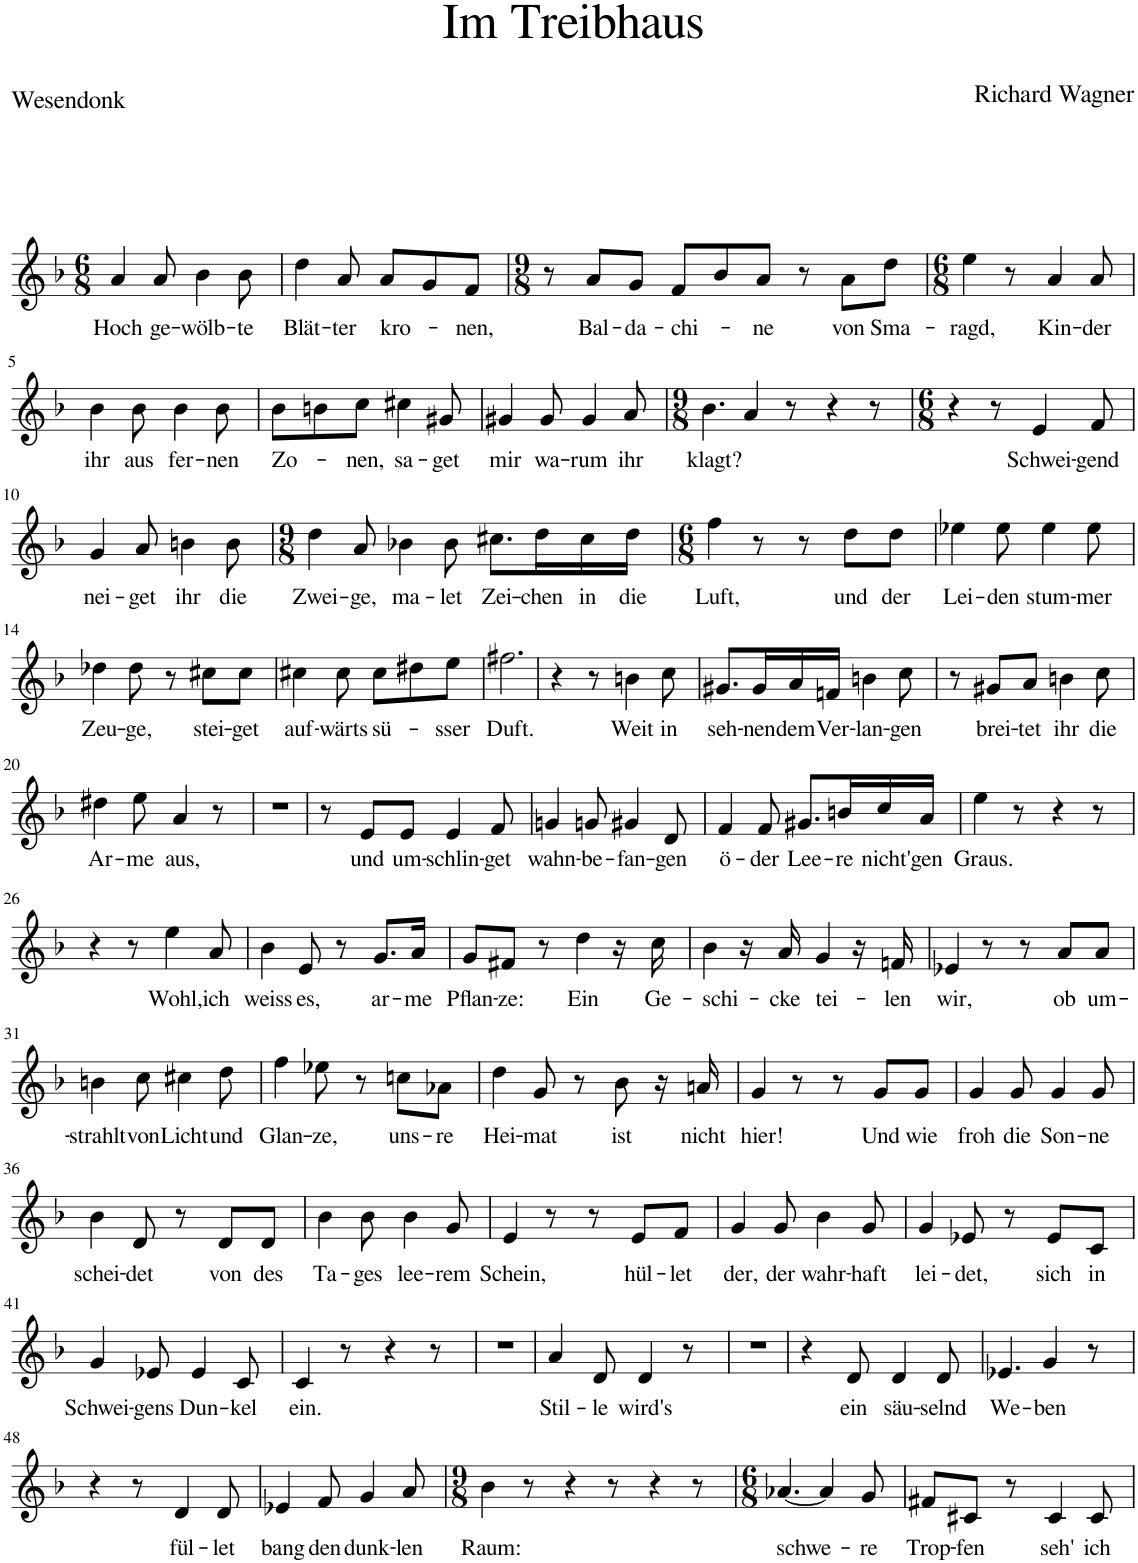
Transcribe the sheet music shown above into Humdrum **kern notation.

**kern	**text
*part1	*part1
*staff1	*staff1
*I"Piano	*
*I'Pno	*
*clefG2	*
*k[b-]	*
*M6/8	*
=1	=1
!	!LO:LY:b
4a/	Hoch
!	!LO:LY:b
8a/	ge-
!	!LO:LY:b
4b-\	-wölb-
!	!LO:LY:b
8b-\	-te
=2	=2
!	!LO:LY:b
4dd\	Blät-
!	!LO:LY:b
8a/	-ter
!	!LO:LY:b
8a/L	-kro-
8g/	.
!	!LO:LY:b
8f/J	-nen,
=3	=3
*M9/8	*
8r	.
!	!LO:LY:b
8a/L	Bal-
!	!LO:LY:b
8g/J	-da-
!	!LO:LY:b
8f/L	-chi-
8b-/	.
!	!LO:LY:b
8a/J	-ne
8r	.
!	!LO:LY:b
8a\L	von
!	!LO:LY:b
8dd\J	Sma-
=4	=4
*M6/8	*
!	!LO:LY:b
4ee\	-ragd,
8r	.
!	!LO:LY:b
4a/	Kin-
!	!LO:LY:b
8a/	-der
!!LO:LB:g=z
=5	=5
!	!LO:LY:b
4b-\	ihr
!	!LO:LY:b
8b-\	aus
!	!LO:LY:b
4b-\	fer-
!	!LO:LY:b
8b-\	-nen
=6	=6
!	!LO:LY:b
8b-\L	Zo-
8bn\	.
!	!LO:LY:b
8cc\J	-nen,
!	!LO:LY:b
4cc#X\	sa-
!	!LO:LY:b
8g#X/	-get
=7	=7
!	!LO:LY:b
4g#X/	mir
!	!LO:LY:b
8g#/	wa-
!	!LO:LY:b
4g#/	-rum
!	!LO:LY:b
8a/	ihr
=8	=8
*M9/8	*
!	!LO:LY:b
4.b-\	klagt?
4a/	.
8r	.
4r	.
8r	.
=9	=9
*M6/8	*
4r	.
8r	.
!	!LO:LY:b
4e/	Schwei-
!	!LO:LY:b
8f/	-gend
!!LO:LB:g=z
=10	=10
!	!LO:LY:b
4g/	nei-
!	!LO:LY:b
8a/	-get
!	!LO:LY:b
4bn\	ihr
!	!LO:LY:b
8b\	die
=11	=11
*M9/8	*
!	!LO:LY:b
4dd\	Zwei-
!	!LO:LY:b
8a/	-ge,
!	!LO:LY:b
4b-X\	ma-
!	!LO:LY:b
8b-\	-let
!	!LO:LY:b
8.cc#X\L	Zei-
!	!LO:LY:b
16dd\L	-chen
!	!LO:LY:b
16cc#\	in
!	!LO:LY:b
16dd\JJ	die
=12	=12
*M6/8	*
!	!LO:LY:b
4ff\	Luft,
8r	.
8r	.
!	!LO:LY:b
8dd\L	und
!	!LO:LY:b
8dd\J	der
=13	=13
!	!LO:LY:b
4ee-X\	Lei-
!	!LO:LY:b
8ee-\	-den
!	!LO:LY:b
4ee-\	stum-
!	!LO:LY:b
8ee-\	-mer
!!LO:LB:g=z
=14	=14
!	!LO:LY:b
4dd-X\	Zeu-
!	!LO:LY:b
8dd-\	-ge,
8r	.
!	!LO:LY:b
8cc#X\L	stei-
!	!LO:LY:b
8cc#\J	-get
=15	=15
!	!LO:LY:b
4cc#X\	auf-
!	!LO:LY:b
8cc#\	-wärts
!	!LO:LY:b
8cc#\L	sü-
8dd#X\	.
!	!LO:LY:b
8ee\J	-sser
=16	=16
!	!LO:LY:b
2.ff#X\	Duft.
=17	=17
4r	.
8r	.
!	!LO:LY:b
4bn\	Weit
!	!LO:LY:b
8cc\	in
=18	=18
!	!LO:LY:b
8.g#X/L	seh-
!	!LO:LY:b
16g#/L	-nen
!	!LO:LY:b
16a/	dem
!	!LO:LY:b
16fn/JJ	Ver-
!	!LO:LY:b
4bn\	-lan-
!	!LO:LY:b
8cc\	-gen
=19	=19
8r	.
!	!LO:LY:b
8g#X/L	brei-
!	!LO:LY:b
8a/J	-tet
!	!LO:LY:b
4bn\	ihr
!	!LO:LY:b
8cc\	die
!!LO:LB:g=z
=20	=20
!	!LO:LY:b
4dd#X\	Ar-
!	!LO:LY:b
8ee\	-me
!	!LO:LY:b
4a/	aus,
8r	.
=21	=21
2.r	.
=22	=22
8r	.
!	!LO:LY:b
8e/L	und
!	!LO:LY:b
8e/J	um-
!	!LO:LY:b
4e/	-schlin-
!	!LO:LY:b
8f/	-get
=23	=23
!	!LO:LY:b
4gn/	wahn-
!	!LO:LY:b
8gn/	-be-
!	!LO:LY:b
4g#X/	-fan-
!	!LO:LY:b
8d/	-gen
=24	=24
!	!LO:LY:b
4f/	ö-
!	!LO:LY:b
8f/	-der
!	!LO:LY:b
8.g#X/L	Lee-
!	!LO:LY:b
16bn/L	-re
!	!LO:LY:b
16cc/	nicht'
!	!LO:LY:b
16a/JJ	-gen
=25	=25
!	!LO:LY:b
4ee\	Graus.
8r	.
4r	.
8r	.
!!LO:LB:g=z
=26	=26
4r	.
8r	.
!	!LO:LY:b
4ee\	Wohl,
!	!LO:LY:b
8a/	ich
=27	=27
!	!LO:LY:b
4b-\	weiss
!	!LO:LY:b
8e/	es,
8r	.
!	!LO:LY:b
8.g/L	ar-
!	!LO:LY:b
16a/Jk	-me
=28	=28
!	!LO:LY:b
8g/L	Pflan-
!	!LO:LY:b
8f#X/J	-ze:
8r	.
!	!LO:LY:b
4dd\	Ein
16r	.
!	!LO:LY:b
16cc\	Ge-
=29	=29
!	!LO:LY:b
4b-\	schi-
16r	.
!	!LO:LY:b
16a/	-cke
!	!LO:LY:b
4g/	tei-
16r	.
!	!LO:LY:b
16fn/	-len
=30	=30
!	!LO:LY:b
4e-X/	wir,
8r	.
8r	.
!	!LO:LY:b
8a/L	ob
!	!LO:LY:b
8a/J	um-
!!LO:LB:g=z
=31	=31
!	!LO:LY:b
4bn\	-strahlt
!	!LO:LY:b
8cc\	von
!	!LO:LY:b
4cc#X\	Licht
!	!LO:LY:b
8dd\	und
=32	=32
!	!LO:LY:b
4ff\	Glan-
!	!LO:LY:b
8ee-X\	-ze,
8r	.
!	!LO:LY:b
8ccn\L	uns-
!	!LO:LY:b
8a-X\J	-re
=33	=33
!	!LO:LY:b
4dd\	Hei-
!	!LO:LY:b
8g/	-mat
8r	.
!	!LO:LY:b
8b-\	ist
16r	.
!	!LO:LY:b
16an/	nicht
=34	=34
!	!LO:LY:b
4g/	hier!
8r	.
8r	.
!	!LO:LY:b
8g/L	Und
!	!LO:LY:b
8g/J	wie
=35	=35
!	!LO:LY:b
4g/	froh
!	!LO:LY:b
8g/	die
!	!LO:LY:b
4g/	Son-
!	!LO:LY:b
8g/	-ne
!!LO:LB:g=z
=36	=36
!	!LO:LY:b
4b-\	schei-
!	!LO:LY:b
8d/	-det
8r	.
!	!LO:LY:b
8d/L	von
!	!LO:LY:b
8d/J	des
=37	=37
!	!LO:LY:b
4b-\	Ta-
!	!LO:LY:b
8b-\	-ges
!	!LO:LY:b
4b-\	lee-
!	!LO:LY:b
8g/	-rem
=38	=38
!	!LO:LY:b
4e/	Schein,
8r	.
8r	.
!	!LO:LY:b
8e/L	hül-
!	!LO:LY:b
8f/J	-let
=39	=39
!	!LO:LY:b
4g/	der,
!	!LO:LY:b
8g/	der
!	!LO:LY:b
4b-\	wahr-
!	!LO:LY:b
8g/	-haft
=40	=40
!	!LO:LY:b
4g/	lei-
!	!LO:LY:b
8e-X/	-det,
8r	.
!	!LO:LY:b
8e-/L	sich
!	!LO:LY:b
8c/J	in
!!LO:LB:g=z
=41	=41
!	!LO:LY:b
4g/	Schwei-
!	!LO:LY:b
8e-X/	-gens
!	!LO:LY:b
4e-/	Dun-
!	!LO:LY:b
8c/	-kel
=42	=42
!	!LO:LY:b
4c/	ein.
8r	.
4r	.
8r	.
=43	=43
2.r	.
=44	=44
!	!LO:LY:b
4a/	Stil-
!	!LO:LY:b
8d/	-le
!	!LO:LY:b
4d/	wird's
8r	.
=45	=45
2.r	.
=46	=46
4r	.
!	!LO:LY:b
8d/	ein
!	!LO:LY:b
4d/	säu-
!	!LO:LY:b
8d/	-selnd
=47	=47
!	!LO:LY:b
4.e-X/	We-
!	!LO:LY:b
4g/	-ben
8r	.
!!LO:LB:g=z
=48	=48
4r	.
8r	.
!	!LO:LY:b
4d/	fül-
!	!LO:LY:b
8d/	-let
=49	=49
!	!LO:LY:b
4e-X/	bang
!	!LO:LY:b
8f/	den
!	!LO:LY:b
4g/	dunk-
!	!LO:LY:b
8a/	-len
=50	=50
*M9/8	*
!	!LO:LY:b
4b-\	Raum:
8r	.
4r	.
8r	.
4r	.
8r	.
=51	=51
*M6/8	*
!	!LO:LY:b
[4.a-X/	schwe-
4a-/]	.
!	!LO:LY:b
8g/	-re
=52	=52
!	!LO:LY:b
8f#X/L	Trop-
!	!LO:LY:b
8c#X/J	-fen
8r	.
!	!LO:LY:b
4c#/	seh'
!	!LO:LY:b
8c#/	ich
=	=
*-	*-
